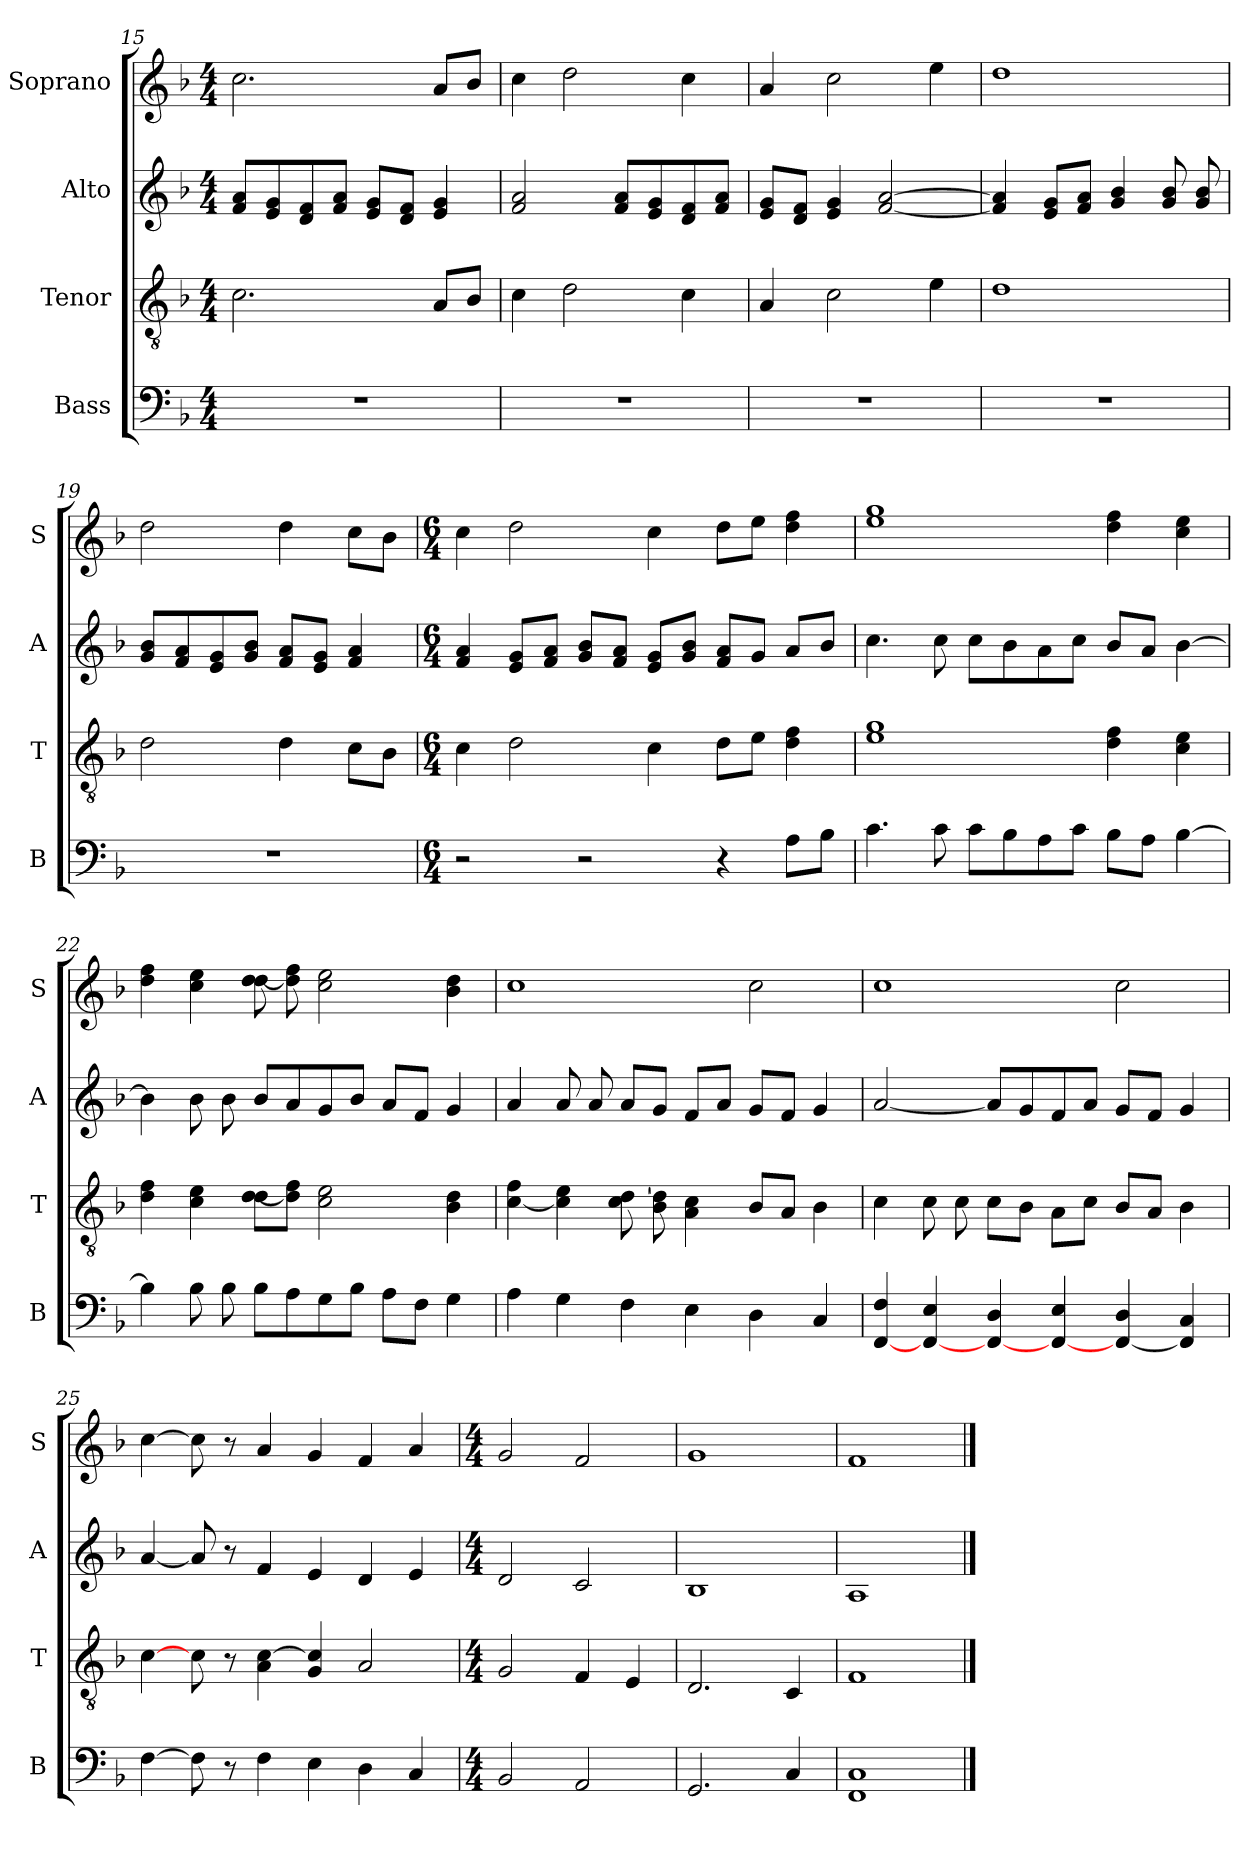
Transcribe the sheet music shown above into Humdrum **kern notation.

**kern	**kern	**kern	**kern
*part4	*part3	*part2	*part1
*staff4	*staff3	*staff2	*staff1
*I"Bass	*I"Tenor	*I"Alto	*I"Soprano
*I'B	*I'T	*I'A	*I'S
*clefF4	*clefGv2	*clefG2	*clefG2
*k[b-]	*k[b-]	*k[b-]	*k[b-]
*F:	*F:	*F:	*F:
*M4/4	*M4/4	*M4/4	*M4/4
=15	=15	=15	=15
1r	2.c	8f 8aL	2.cc
.	.	8e 8g	.
.	.	8d 8f	.
.	.	8f 8aJ	.
.	.	8e 8gL	.
.	.	8d 8fJ	.
.	8AL	4e 4g	8aL
.	8B-J	.	8b-J
=16	=16	=16	=16
1r	4c	2f 2a	4cc
.	2d	.	2dd
.	.	8f 8aL	.
.	.	8e 8g	.
.	4c	8d 8f	4cc
.	.	8f 8aJ	.
=17	=17	=17	=17
1r	4A	8e 8gL	4a
.	.	8d 8fJ	.
.	2c	4e 4g	2cc
.	.	[2f [2a	.
.	4e	.	4ee
=18	=18	=18	=18
1r	1d	4f] 4a]	1dd
.	.	8e 8gL	.
.	.	8f 8aJ	.
.	.	4g 4b-	.
.	.	8g 8b-	.
.	.	8g 8b-	.
=19	=19	=19	=19
1r	2d	8g 8b-L	2dd
.	.	8f 8a	.
.	.	8e 8g	.
.	.	8g 8b-J	.
.	4d	8f 8aL	4dd
.	.	8e 8gJ	.
.	8cL	4f 4a	8ccL
.	8B-J	.	8b-J
=20	=20	=20	=20
*M6/4	*M6/4	*M6/4	*M6/4
2r	4c	4f 4a	4cc
.	2d	8e 8gL	2dd
.	.	8f 8aJ	.
2r	.	8g 8b-L	.
.	.	8f 8aJ	.
.	4c	8e 8gL	4cc
.	.	8g 8b-J	.
4r	8dL	8f 8aL	8ddL
.	8eJ	8gJ	8eeJ
8AL	4d 4f	8aL	4dd 4ff
8B-J	.	8b-J	.
=21	=21	=21	=21
4.c	1e 1g	4.cc	1ee 1gg
8c	.	8cc	.
8cL	.	8ccL	.
8B-	.	8b-	.
8A	.	8a	.
8cJ	.	8ccJ	.
8B-L	4d 4f	8b-L	4dd 4ff
8AJ	.	8aJ	.
[4B-	4c 4e	[4b-	4cc 4ee
=22	=22	=22	=22
4B-]	4d 4f	4b-]	4dd 4ff
8B-	4c 4e	8b-	4cc 4ee
8B-	.	8b-	.
8B-L	[8d 8dL	8b-L	[8dd 8dd
8A	8d] 8fJ	8a	8dd] 8ff
8G	2c 2e	8g	2cc 2ee
8B-J	.	8b-J	.
8AL	.	8aL	.
8FJ	.	8fJ	.
4G	4B- 4d	4g	4b- 4dd
=23	=23	=23	=23
4A	[4c 4f	4a	1cc
4G	4c] 4e	8a	.
.	.	8a	.
4F	8c [8d	8aL	.
.	8B- 8d]	8gJ	.
4E	4A 4c	8fL	.
.	.	8aJ	.
4D	8B-L	8gL	2cc
.	8AJ	8fJ	.
4C	4B-	4g	.
=24	=24	=24	=24
[4FF 4F	4c	[2a	1cc
[4FF 4E	8c	.	.
.	8c	.	.
[4FF 4D	8cL	8aL]	.
.	8B-J	8g	.
[4FF 4E	8AL	8f	.
.	8cJ	8aJ	.
[4FF 4D	8B-L	8gL	2cc
.	8AJ	8fJ	.
4FF] 4C	4B-	4g	.
=25	=25	=25	=25
[4F	[4c	[4a	[4cc
8F]	8c	8a]	8cc]
8r	8r	8r	8r
4F	4A [4c	4f	4a
4E	4G 4c]	4e	4g
4D	2A	4d	4f
4C	.	4e	4a
=26	=26	=26	=26
*M4/4	*M4/4	*M4/4	*M4/4
2BB-	2G	2d	2g
2AA	4F	2c	2f
.	4E	.	.
=27	=27	=27	=27
2.GG	2.D	1B-	1g
4C	4C	.	.
=28	=28	=28	=28
1FF 1C	1F	1A	1f
==	==	==	==
*-	*-	*-	*-
